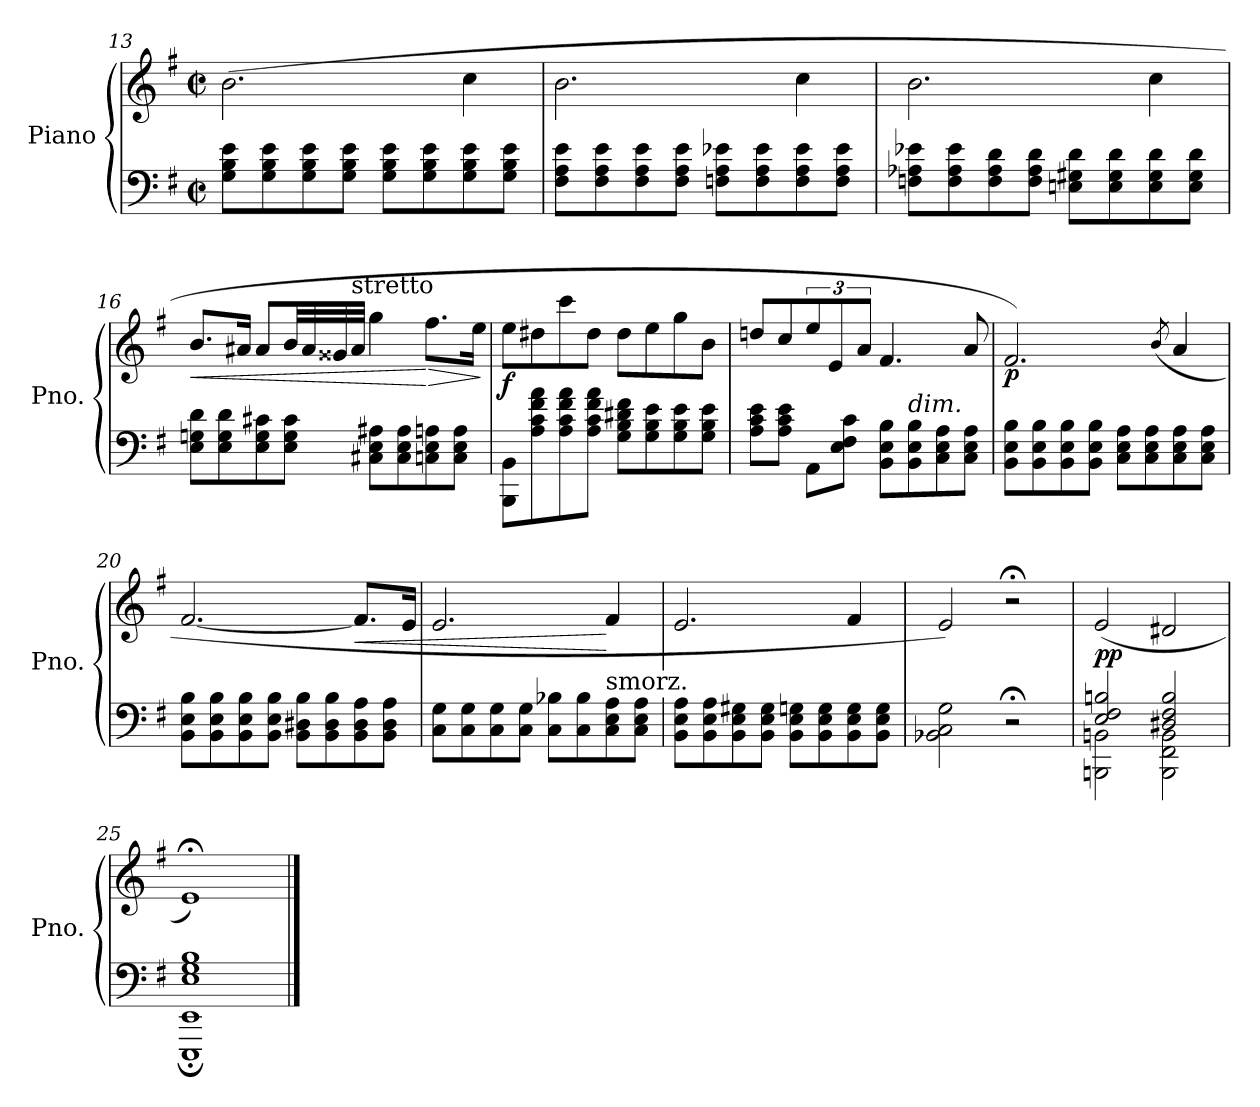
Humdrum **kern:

**kern	**kern	**dynam
*part1	*part1	*part1
*staff2	*staff1	*staff1/2
*I"Piano	*	*
*I'Pno.	*	*
!!LO:LB:g=z
*clefF4	*clefG2	*
*k[f#]	*k[f#]	*
*M2/2	*M2/2	*
*met(c|)	*met(c|)	*
=13	=13	=13
8G\ 8B\ 8e\L	(>2.b\	.
8G\ 8B\ 8e\	.	.
8G\ 8B\ 8e\	.	.
8G\ 8B\ 8e\J	.	.
8G\ 8B\ 8e\L	.	.
8G\ 8B\ 8e\	.	.
8G\ 8B\ 8e\	4cc\	.
8G\ 8B\ 8e\J	.	.
=14	=14	=14
8F#\ 8A\ 8e\L	2.b\	.
8F#\ 8A\ 8e\	.	.
8F#\ 8A\ 8e\	.	.
8F#\ 8A\ 8e\J	.	.
8Fn\ 8A\ 8e-X\L	.	.
8F\ 8A\ 8e-\	.	.
8F\ 8A\ 8e-\	4cc\	.
8F\ 8A\ 8e-\J	.	.
=15	=15	=15
8Fn\ 8A-X\ 8e-X\L	2.b\	.
8F\ 8A-\ 8e-\	.	.
8F\ 8A-\ 8d\	.	.
8F\ 8A-\ 8d\J	.	.
8En\ 8G#X\ 8d\L	.	.
8E\ 8G#\ 8d\	.	.
8E\ 8G#\ 8d\	4cc\	.
8E\ 8G#\ 8d\J	.	.
=16	=16	=16
!	!	!LO:HP:b
8E\ 8Gn\ 8d\L	8.b/L	<
8E\ 8G\ 8d\	.	.
.	16a#X/Jk	.
8E\ 8G\ 8c#X\	8a#/L	.
8E\ 8G\ 8c#\J	32b/LL	.
.	32a#/	.
.	32g##X/	.
!	!LO:TX:a:t=stretto	!
.	32a#/JJJ	.
8C#X\ 8E\ 8A#X\L	4gg\	.
8C#\ 8E\ 8A#\	.	.
!	!	!LO:HP:n=1:b
8Cn\ 8E\ 8An\	8.ff#\L	[ >
8C\ 8E\ 8A\J	.	.
.	16ee\Jk	.
.	.	]
!!LO:LB:g=z
=17	=17	=17
!	!	!LO:DY:b
8BBB\ 8BB\L	8ee\L	f
8A\ 8c\ 8f#\ 8a\	8dd#X\	.
8A\ 8c\ 8f#\ 8a\	8ccc\	.
8A\ 8c\ 8f#\ 8a\J	8dd#\J	.
8G\ 8B\ 8d#X\ 8f#\L	8dd#\L	.
8G\ 8B\ 8e\	8ee\	.
8G\ 8B\ 8e\	8gg\	.
8G\ 8B\ 8e\J	8b\J	.
=18	=18	=18
8A\ 8c\ 8e\L	8ddn/L	.
8A\ 8c\ 8e\J	8cc/	.
8AA\L	12ee/	.
.	12e/	.
8E\ 8F#\ 8c\J	.	.
.	12a/J	.
8BB\ 8E\ 8B\L	4.f#/	.
!LO:TX:a:i:t=dim.	!	!
8BB\ 8E\ 8B\	.	.
8C\ 8E\ 8A\	.	.
8C\ 8E\ 8A\J	8a/	.
=19	=19	=19
!	!	!LO:DY:b
8BB\ 8E\ 8B\L	2.f#/)	p
8BB\ 8E\ 8B\	.	.
8BB\ 8E\ 8B\	.	.
8BB\ 8E\ 8B\J	.	.
8C\ 8E\ 8A\L	.	.
8C\ 8E\ 8A\	.	.
.	(>8qb/	.
8C\ 8E\ 8A\	4a/	.
8C\ 8E\ 8A\J	.	.
=20	=20	=20
8BB\ 8E\ 8B\L	[2.f#/	.
8BB\ 8E\ 8B\	.	.
8BB\ 8E\ 8B\	.	.
8BB\ 8E\ 8B\J	.	.
8BB\ 8D#X\ 8B\L	.	.
8BB\ 8D#\ 8B\	.	.
!	!	!LO:HP:b
8BB\ 8D#\ 8A\	8.f#/L]	<
8BB\ 8D#\ 8A\J	.	.
.	16e/Jk	.
!!LO:LB:g=z
=21	=21	=21
8C\ 8G\L	2.e/	.
8C\ 8G\	.	.
8C\ 8G\	.	.
8C\ 8G\J	.	.
8C\ 8B-X\L	.	.
8C\ 8B-\	.	.
!LO:TX:a:t=smorz.	!	!
8C\ 8E\ 8A\	4f#/	[
8C\ 8E\ 8A\J	.	.
=22	=22	=22
8BB\ 8E\ 8A\L	2.e/	.
8BB\ 8E\ 8A\	.	.
8BB\ 8E\ 8G#X\	.	.
8BB\ 8E\ 8G#\J	.	.
8BB\ 8E\ 8Gn\L	.	.
8BB\ 8E\ 8G\	.	.
8BB\ 8E\ 8G\	4f#/	.
8BB\ 8E\ 8G\J	.	.
=23	=23	=23
2BB-X\ 2C\ 2G\	2e/)	.
2r;	2r;<	.
=24	=24	=24
*^	*	*
!	!	!	!LO:DY:b
2E/ 2F#/ 2Bn/	2BBBn\ 2BBn\	(>2e/	pp
2D#X/ 2F#/ 2B/	2BBB\ 2FF#\ 2BB\	2d#X/	.
=25	=25	=25	=25
1E 1G 1B	1EEE; 1EE;	1e;<)	.
*v	*v	*	*
==	==	==
*-	*-	*-
